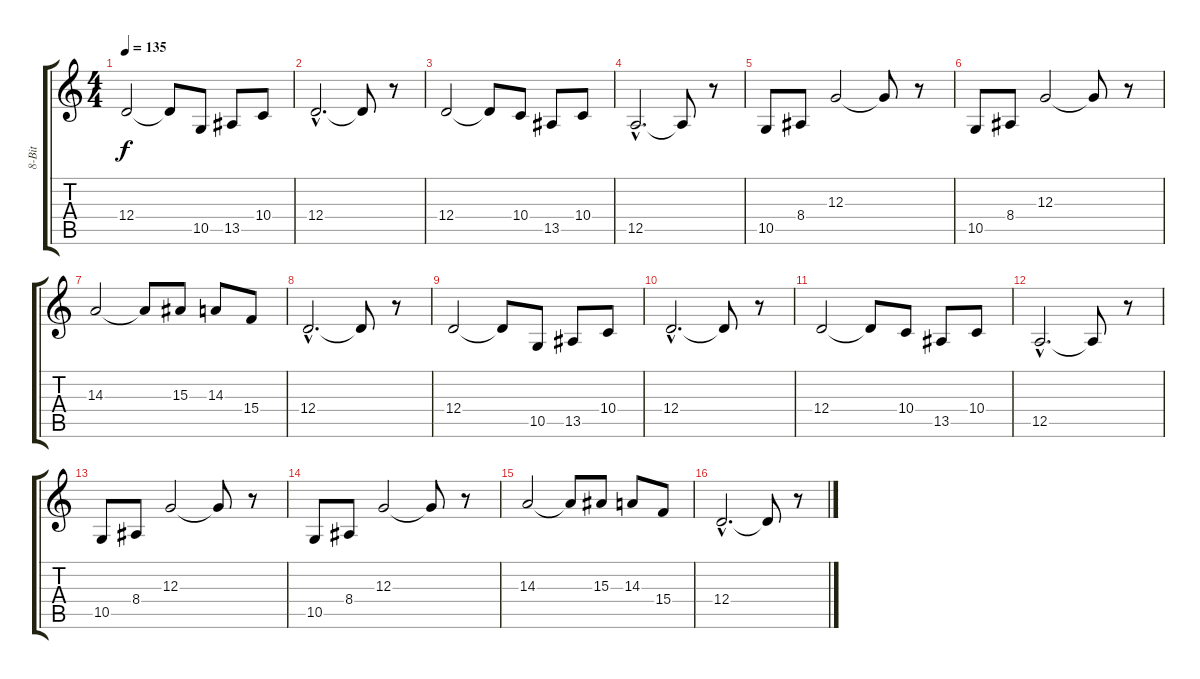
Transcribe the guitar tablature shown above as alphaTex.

\track ("8-Bit" "8-Bit") {instrument lead1square}
\staff {score tabs}
\tuning (E4 B3 G3 D3 A2 E2) {hide}
\ts (4 4)
\tempo 135
\clef g2
\ks c
12.4.2{dy f} 12.4{t}.8 10.5.8 13.5.8 10.4.8 |
12.4{hac}.2{d} 12.4{t}.8 r.8 |
12.4.2 12.4{t}.8 10.4.8 13.5.8 10.4.8 |
12.5{hac}.2{d} 12.5{t}.8 r.8 |
10.5.8 8.4.8 12.3.2 12.3{t}.8 r.8 |
10.5.8 8.4.8 12.3.2 12.3{t}.8 r.8 |
14.3.2 14.3{t}.8 15.3.8 14.3.8 15.4.8 |
12.4{hac}.2{d} 12.4{t}.8 r.8 |
12.4.2 12.4{t}.8 10.5.8 13.5.8 10.4.8 |
12.4{hac}.2{d} 12.4{t}.8 r.8 |
12.4.2 12.4{t}.8 10.4.8 13.5.8 10.4.8 |
12.5{hac}.2{d} 12.5{t}.8 r.8 |
10.5.8 8.4.8 12.3.2 12.3{t}.8 r.8 |
10.5.8 8.4.8 12.3.2 12.3{t}.8 r.8 |
14.3.2 14.3{t}.8 15.3.8 14.3.8 15.4.8 |
12.4{hac}.2{d} 12.4{t}.8 r.8
